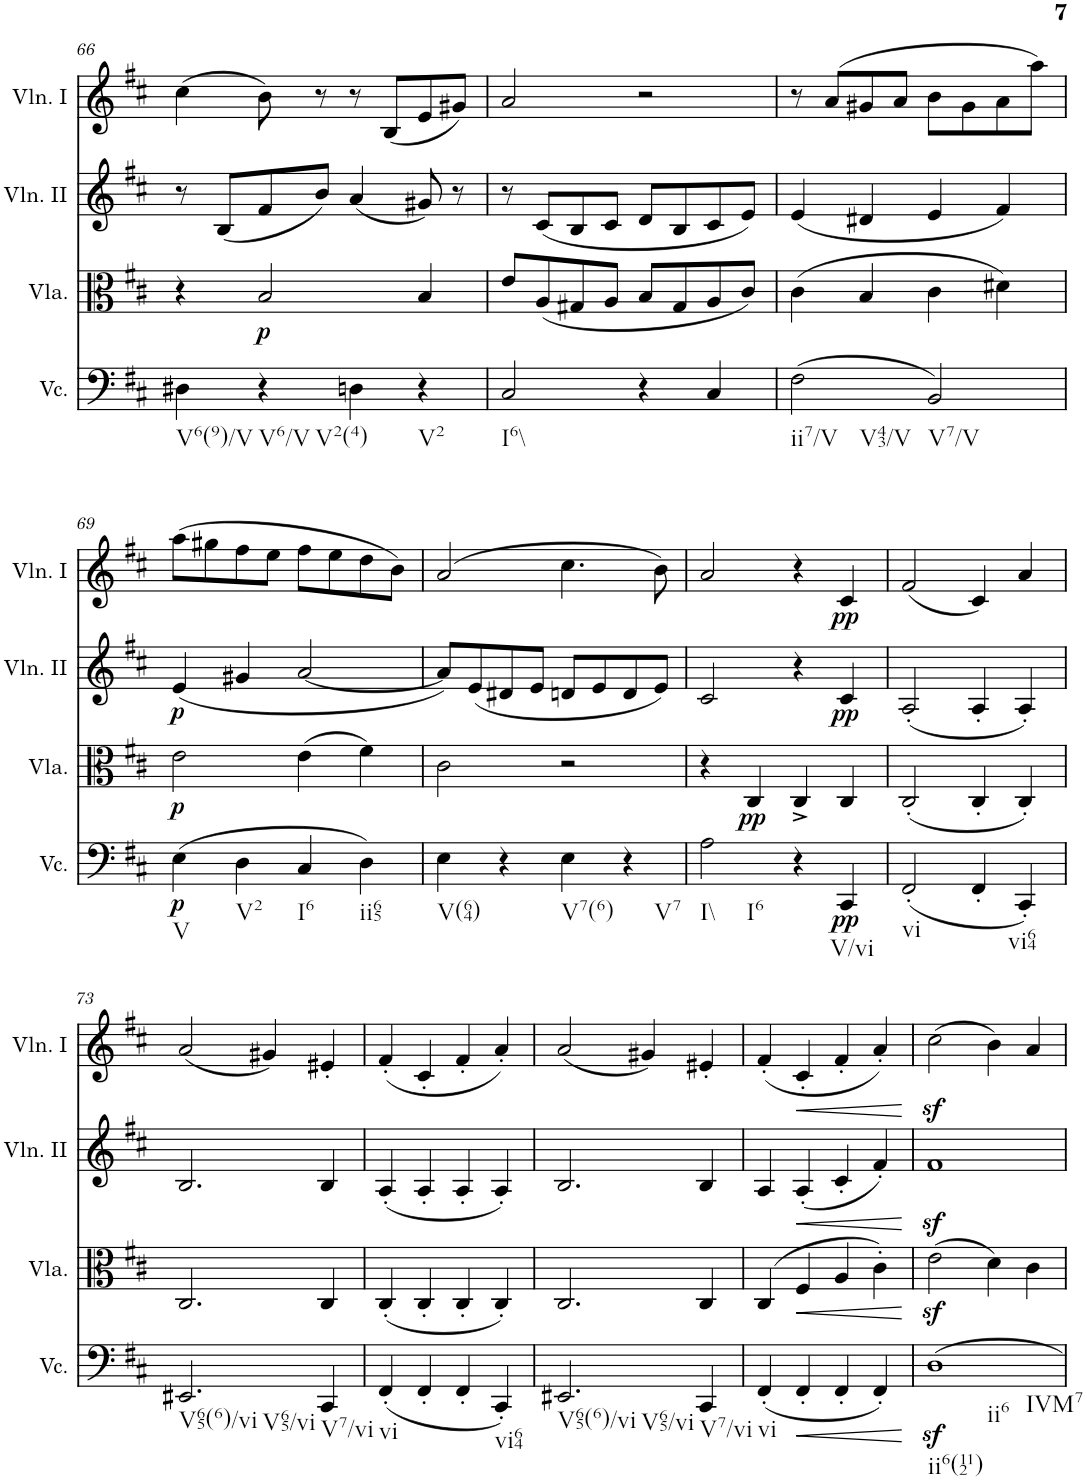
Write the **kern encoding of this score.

**kern	**dynam	**kern	**dynam	**kern	**dynam	**kern	**dynam
*part4	*part4	*part3	*part3	*part2	*part2	*part1	*part1
*staff4	*staff4	*staff3	*staff3	*staff2	*staff2	*staff1	*staff1
*I"Violoncello	*	*I"Viola	*	*I"Violino II	*	*I"Violino I	*
*I'Vc.	*	*I'Vla.	*	*I'Vln. II	*	*I'Vln. I	*
!!LO:PB:g=z
*clefF4	*	*clefC3	*	*clefG2	*	*clefG2	*
*k[f#c#]	*	*k[f#c#]	*	*k[f#c#]	*	*k[f#c#]	*
*M4/4	*	*M4/4	*	*M4/4	*	*M4/4	*
*met(c)	*	*met(c)	*	*met(c)	*	*met(c)	*
=66	=66	=66	=66	=66	=66	=66	=66
!LO:TX:b:t=V6(9)/V	!	!	!	!	!	!	!
4D#X\	.	4r	.	8r	.	(4cc#\	.
.	.	.	.	(8B/L	.	.	.
!LO:TX:b:t=V6/V	!	!	!	!	!	!	!
!LO:TX:b:t=V2(4)	!	!	!	!	!	!	!
!	!	!	!LO:DY:b	!	!	!	!
4r	.	2B/	p	8f#/	.	8b\)	.
.	.	.	.	8b/J)	.	8r	.
4Dn\	.	.	.	(4a/	.	8r	.
.	.	.	.	.	.	(8B/L	.
!LO:TX:b:t=V2	!	!	!	!	!	!	!
4r	.	4B/	.	8g#X/)	.	8e/	.
.	.	.	.	8r	.	8g#X/J)	.
=67	=67	=67	=67	=67	=67	=67	=67
!LO:TX:b:t=I6\\	!	!	!	!	!	!	!
2C#/	.	8e/L	.	8r	.	2a/	.
.	.	(8A/	.	(8c#/L	.	.	.
.	.	8G#X/	.	8B/	.	.	.
.	.	8A/J	.	8c#/J	.	.	.
4r	.	8B/L	.	8d/L	.	2r	.
.	.	8G#/	.	8B/	.	.	.
4C#/	.	8A/	.	8c#/	.	.	.
.	.	8c#/J)	.	8e/J)	.	.	.
=68	=68	=68	=68	=68	=68	=68	=68
!LO:TX:b:t=ii7/V	!	!	!	!	!	!	!
!LO:TX:b:t=V43/V	!	!	!	!	!	!	!
(2F#\	.	(4c#\	.	(4e/	.	8r	.
.	.	.	.	.	.	(8a/L	.
.	.	4B/	.	4d#X/	.	8g#X/	.
.	.	.	.	.	.	8a/J	.
!LO:TX:b:t=V7/V	!	!	!	!	!	!	!
2BB/)	.	4c#\	.	4e/	.	8b\L	.
.	.	.	.	.	.	8g#\	.
.	.	4d#X\)	.	4f#/)	.	8a\	.
.	.	.	.	.	.	8aa\J)	.
!!LO:LB:g=z
=69	=69	=69	=69	=69	=69	=69	=69
!LO:TX:b:t=V	!	!	!	!	!	!	!
!	!LO:DY:b	!	!LO:DY:b	!	!LO:DY:b	!	!
(4E\	p	2e\	p	(4e/	p	(8aa\L	.
.	.	.	.	.	.	8gg#X\	.
!LO:TX:b:t=V2	!	!	!	!	!	!	!
4D\	.	.	.	4g#X/	.	8ff#\	.
.	.	.	.	.	.	8ee\J	.
!LO:TX:b:t=I6	!	!	!	!	!	!	!
4C#/	.	(4e\	.	[2a/	.	8ff#\L	.
.	.	.	.	.	.	8ee\	.
!LO:TX:b:t=ii65	!	!	!	!	!	!	!
4D\)	.	4f#\)	.	.	.	8dd\	.
.	.	.	.	.	.	8b\J)	.
=70	=70	=70	=70	=70	=70	=70	=70
!LO:TX:b:t=V(64)	!	!	!	!	!	!	!
4E\	.	2c#\	.	8a/L])	.	(2a/	.
.	.	.	.	(8e/	.	.	.
4r	.	.	.	8d#X/	.	.	.
.	.	.	.	8e/J	.	.	.
!LO:TX:b:t=V7(6)	!	!	!	!	!	!	!
4E\	.	2r	.	8dn/L	.	4.cc#\	.
.	.	.	.	8e/	.	.	.
!LO:TX:b:t=V7	!	!	!	!	!	!	!
4r	.	.	.	8d/	.	.	.
.	.	.	.	8e/J)	.	8b\)	.
=71	=71	=71	=71	=71	=71	=71	=71
!LO:TX:b:t=I\\	!	!	!	!	!	!	!
!LO:TX:b:t=I6	!	!	!	!	!	!	!
2A\	.	4r	.	2c#/	.	2a/	.
!	!	!	!LO:DY:b	!	!	!	!
.	.	4C#/	pp	.	.	.	.
4r	.	4C#^/	.	4r	.	4r	.
!LO:TX:b:t=V/vi	!	!	!	!	!	!	!
!	!LO:DY:b	!	!	!	!LO:DY:b	!	!LO:DY:b
4CC#/	pp	4C#/	.	4c#/	pp	4c#/	pp
=72	=72	=72	=72	=72	=72	=72	=72
!LO:TX:b:t=vi	!	!	!	!	!	!	!
(2FF#'/	.	(2C#'/	.	(2A'/	.	(2f#/	.
4FF#'/	.	4C#'/	.	4A'/	.	4c#/)	.
!LO:TX:b:t=vi64	!	!	!	!	!	!	!
4CC#'/)	.	4C#'/)	.	4A'/)	.	4a/	.
!!LO:LB:g=z
=73	=73	=73	=73	=73	=73	=73	=73
!LO:TX:b:t=V65(6)/vi	!	!	!	!	!	!	!
!LO:TX:b:t=V65/vi	!	!	!	!	!	!	!
2.EE#X/	.	2.C#/	.	2.B/	.	(2a/	.
.	.	.	.	.	.	4g#X/)	.
!LO:TX:b:t=V7/vi	!	!	!	!	!	!	!
4CC#/	.	4C#/	.	4B/	.	4e#X'/	.
=74	=74	=74	=74	=74	=74	=74	=74
!LO:TX:b:t=vi	!	!	!	!	!	!	!
(4FF#'/	.	(4C#'/	.	(4A'/	.	(4f#'/	.
4FF#'/	.	4C#'/	.	4A'/	.	4c#'/	.
4FF#'/	.	4C#'/	.	4A'/	.	4f#'/	.
!LO:TX:b:t=vi64	!	!	!	!	!	!	!
4CC#'/)	.	4C#'/)	.	4A'/)	.	4a'/)	.
=75	=75	=75	=75	=75	=75	=75	=75
!LO:TX:b:t=V65(6)/vi	!	!	!	!	!	!	!
!LO:TX:b:t=V65/vi	!	!	!	!	!	!	!
2.EE#X/	.	2.C#/	.	2.B/	.	(2a/	.
.	.	.	.	.	.	4g#X/)	.
!LO:TX:b:t=V7/vi	!	!	!	!	!	!	!
4CC#/	.	4C#/	.	4B/	.	4e#X'/	.
=76	=76	=76	=76	=76	=76	=76	=76
!LO:TX:b:t=vi	!	!	!	!	!	!	!
(4FF#'/	.	(4C#/	.	4A/	.	(4f#'/	.
!	!LO:HP:b	!	!LO:HP:b	!	!LO:HP:b	!	!LO:HP:b
4FF#'/	<	4F#/	<	(4A'/	<	4c#'/	<
4FF#'/	.	4A/	.	4c#'/	.	4f#'/	.
4FF#'/)	.	4c#'\)	.	4f#'/)	.	4a'/)	.
.	[	.	[	.	[	.	[
=77	=77	=77	=77	=77	=77	=77	=77
!LO:TX:b:t=ii6(112)	!	!	!	!	!	!	!
!LO:TX:b:t=ii6	!	!	!	!	!	!	!
!LO:TX:b:t=IVM7	!	!	!	!	!	!	!
1Dz<	.	(2ez<\	.	1f#z<	.	(2cc#z<\	.
.	.	4d\)	.	.	.	4b\)	.
.	.	4c#\	.	.	.	4a/	.
=	=	=	=	=	=	=	=
*-	*-	*-	*-	*-	*-	*-	*-
